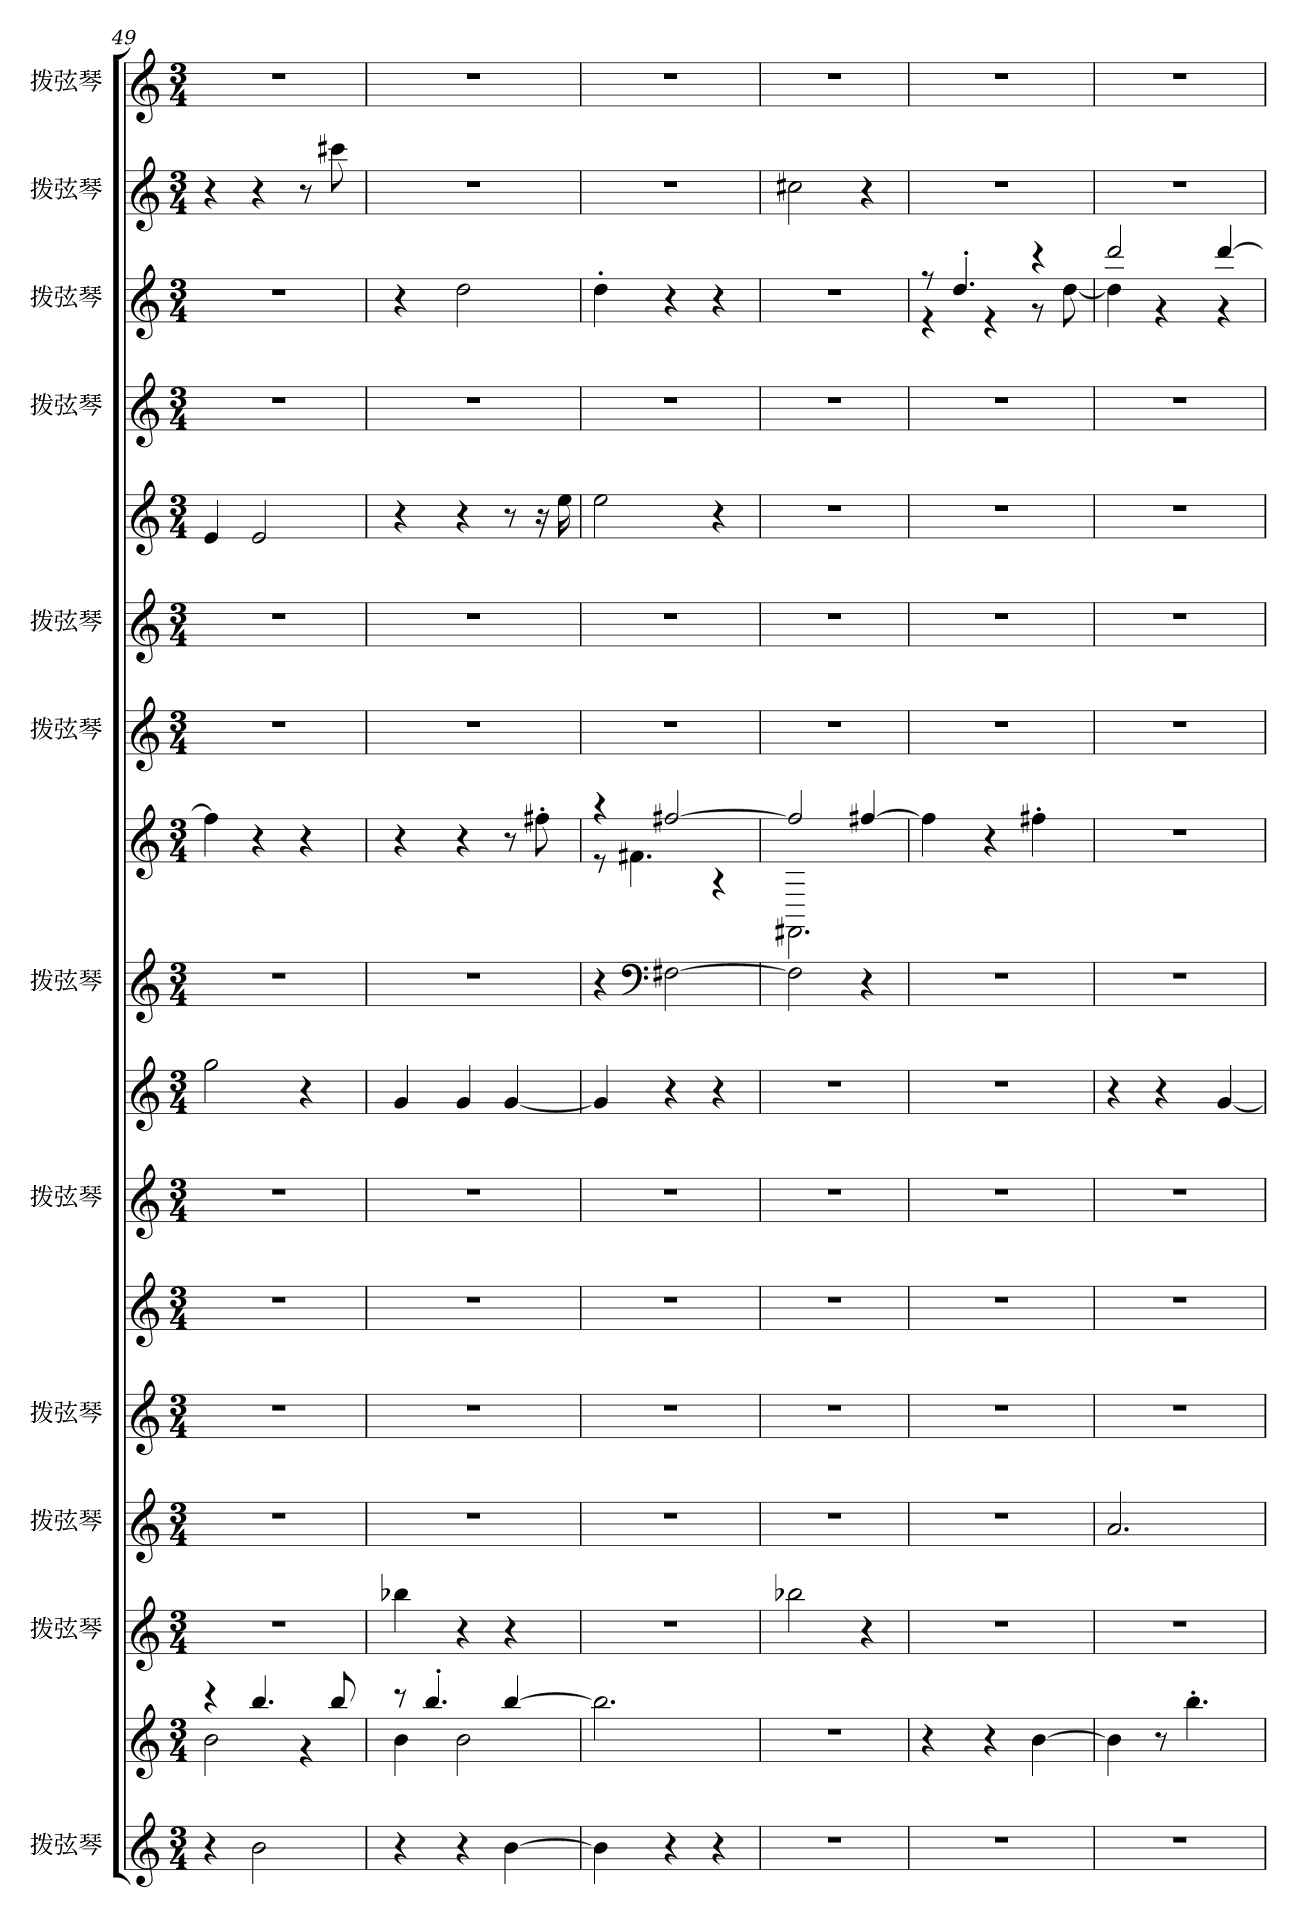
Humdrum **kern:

**kern	**kern	**kern	**kern	**kern	**kern	**kern	**kern	**kern	**kern	**kern	**kern	**kern	**kern	**kern	**kern	**kern
*part12	*part12	*part11	*part10	*part9	*part9	*part8	*part8	*part7	*part7	*part6	*part5	*part5	*part4	*part3	*part2	*part1
*staff17	*staff16	*staff15	*staff14	*staff13	*staff12	*staff11	*staff10	*staff9	*staff8	*staff7	*staff6	*staff5	*staff4	*staff3	*staff2	*staff1
*I"拨弦琴	*	*I"拨弦琴	*I"拨弦琴	*I"拨弦琴	*	*I"拨弦琴	*	*I"拨弦琴	*	*I"拨弦琴	*I"拨弦琴	*	*I"拨弦琴	*I"拨弦琴	*I"拨弦琴	*I"拨弦琴
*clefG2	*clefG2	*clefG2	*clefG2	*clefG2	*clefG2	*clefG2	*clefG2	*clefG2	*clefG2	*clefG2	*clefG2	*clefG2	*clefG2	*clefG2	*clefG2	*clefG2
*k[]	*k[]	*k[]	*k[]	*k[]	*k[]	*k[]	*k[]	*k[]	*k[]	*k[]	*k[]	*k[]	*k[]	*k[]	*k[]	*k[]
*M3/4	*M3/4	*M3/4	*M3/4	*M3/4	*M3/4	*M3/4	*M3/4	*M3/4	*M3/4	*M3/4	*M3/4	*M3/4	*M3/4	*M3/4	*M3/4	*M3/4
=49	=49	=49	=49	=49	=49	=49	=49	=49	=49	=49	=49	=49	=49	=49	=49	=49
*	*^	*	*	*	*	*	*	*	*	*	*	*	*	*	*	*
4r	4r	2b\	2.r	2.r	2.r	2.r	2.r	2gg\	2.r	4ff#\]	2.r	2.r	4e/	2.r	2.r	4r	2.r
2b\	4.bb/	.	.	.	.	.	.	.	.	4r	.	.	2e/	.	.	4r	.
.	.	4r	.	.	.	.	.	4r	.	4r	.	.	.	.	.	8r	.
.	8bb/	.	.	.	.	.	.	.	.	.	.	.	.	.	.	8ccc#X\	.
!!LO:PB:g=z
=50	=50	=50	=50	=50	=50	=50	=50	=50	=50	=50	=50	=50	=50	=50	=50	=50	=50
4r	8r	4b\	4bb-X\	2.r	2.r	2.r	2.r	4g/	2.r	4r	2.r	2.r	4r	2.r	4r	2.r	2.r
.	4.bb'/	.	.	.	.	.	.	.	.	.	.	.	.	.	.	.	.
4r	.	2b\	4r	.	.	.	.	4g/	.	4r	.	.	4r	.	2dd\	.	.
[4b\	[4bb/	.	4r	.	.	.	.	[4g/	.	8r	.	.	8r	.	.	.	.
.	.	.	.	.	.	.	.	.	.	8ff#X'\	.	.	16r	.	.	.	.
.	.	.	.	.	.	.	.	.	.	.	.	.	16ee\	.	.	.	.
*	*v	*v	*	*	*	*	*	*	*	*	*	*	*	*	*	*	*
=51	=51	=51	=51	=51	=51	=51	=51	=51	=51	=51	=51	=51	=51	=51	=51	=51
*	*	*	*	*	*	*	*	*	*^	*	*	*	*	*	*	*
4b\]	2.bb\]	2.r	2.r	2.r	2.r	2.r	4g/]	4r	4r	8r	2.r	2.r	2ee\	2.r	4dd'\	2.r	2.r
.	.	.	.	.	.	.	.	.	.	4.f#X\	.	.	.	.	.	.	.
*	*	*	*	*	*	*	*	*clefF4	*	*	*	*	*	*	*	*	*
4r	.	.	.	.	.	.	4r	[2F#X\	[2ff#X/	.	.	.	.	.	4r	.	.
4r	.	.	.	.	.	.	4r	.	.	4r	.	.	4r	.	4r	.	.
=52	=52	=52	=52	=52	=52	=52	=52	=52	=52	=52	=52	=52	=52	=52	=52	=52	=52
2.r	2.r	2bb-X\	2.r	2.r	2.r	2.r	2.r	2F#\]	2ff#/]	2.FF#X\	2.r	2.r	2.r	2.r	2.r	2cc#X\	2.r
.	.	4r	.	.	.	.	.	4r	[4ff#X/	.	.	.	.	.	.	4r	.
*	*	*	*	*	*	*	*	*	*v	*v	*	*	*	*	*	*	*
=53	=53	=53	=53	=53	=53	=53	=53	=53	=53	=53	=53	=53	=53	=53	=53	=53
*	*	*	*	*	*	*	*	*	*	*	*	*	*	*^	*	*
2.r	4r	2.r	2.r	2.r	2.r	2.r	2.r	2.r	4ff#\]	2.r	2.r	2.r	2.r	8r	4r	2.r	2.r
.	.	.	.	.	.	.	.	.	.	.	.	.	.	4.dd'/	.	.	.
.	4r	.	.	.	.	.	.	.	4r	.	.	.	.	.	4r	.	.
.	[4b\	.	.	.	.	.	.	.	4ff#X'\	.	.	.	.	4r	8r	.	.
.	.	.	.	.	.	.	.	.	.	.	.	.	.	.	[8dd\	.	.
=54	=54	=54	=54	=54	=54	=54	=54	=54	=54	=54	=54	=54	=54	=54	=54	=54	=54
2.r	4b\]	2.r	2.a/	2.r	2.r	2.r	4r	2.r	2.r	2.r	2.r	2.r	2.r	2ddd/	4dd\]	2.r	2.r
.	8r	.	.	.	.	.	4r	.	.	.	.	.	.	.	4r	.	.
.	4.bb'\	.	.	.	.	.	.	.	.	.	.	.	.	.	.	.	.
.	.	.	.	.	.	.	[4g/	.	.	.	.	.	.	[4ddd/	4r	.	.
*	*	*	*	*	*	*	*	*	*	*	*	*	*	*v	*v	*	*
=	=	=	=	=	=	=	=	=	=	=	=	=	=	=	=	=
*-	*-	*-	*-	*-	*-	*-	*-	*-	*-	*-	*-	*-	*-	*-	*-	*-
